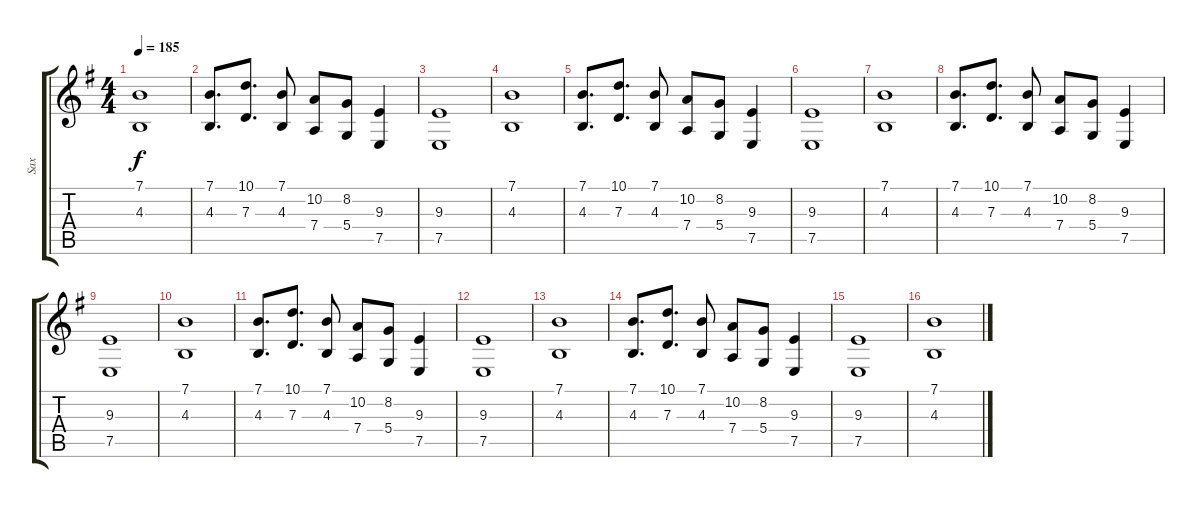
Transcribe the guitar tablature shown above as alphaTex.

\track ("Sax" "Sax") {instrument altosax}
\staff {score tabs}
\tuning (E4 B3 G3 D3 A2 E2) {hide}
\ts (4 4)
\tempo 185
\clef g2
\ks g
(7.1 4.3).1{dy f} |
(7.1 4.3).8{d} (10.1 7.3).8{d} (7.1 4.3).8 (10.2 7.4).8 (8.2 5.4).8 (9.3 7.5).4 |
(9.3 7.5).1 |
(7.1 4.3).1 |
(7.1 4.3).8{d} (10.1 7.3).8{d} (7.1 4.3).8 (10.2 7.4).8 (8.2 5.4).8 (9.3 7.5).4 |
(9.3 7.5).1 |
(7.1 4.3).1 |
(7.1 4.3).8{d} (10.1 7.3).8{d} (7.1 4.3).8 (10.2 7.4).8 (8.2 5.4).8 (9.3 7.5).4 |
(9.3 7.5).1 |
(7.1 4.3).1 |
(7.1 4.3).8{d} (10.1 7.3).8{d} (7.1 4.3).8 (10.2 7.4).8 (8.2 5.4).8 (9.3 7.5).4 |
(9.3 7.5).1 |
(7.1 4.3).1 |
(7.1 4.3).8{d} (10.1 7.3).8{d} (7.1 4.3).8 (10.2 7.4).8 (8.2 5.4).8 (9.3 7.5).4 |
(9.3 7.5).1 |
(7.1 4.3).1
